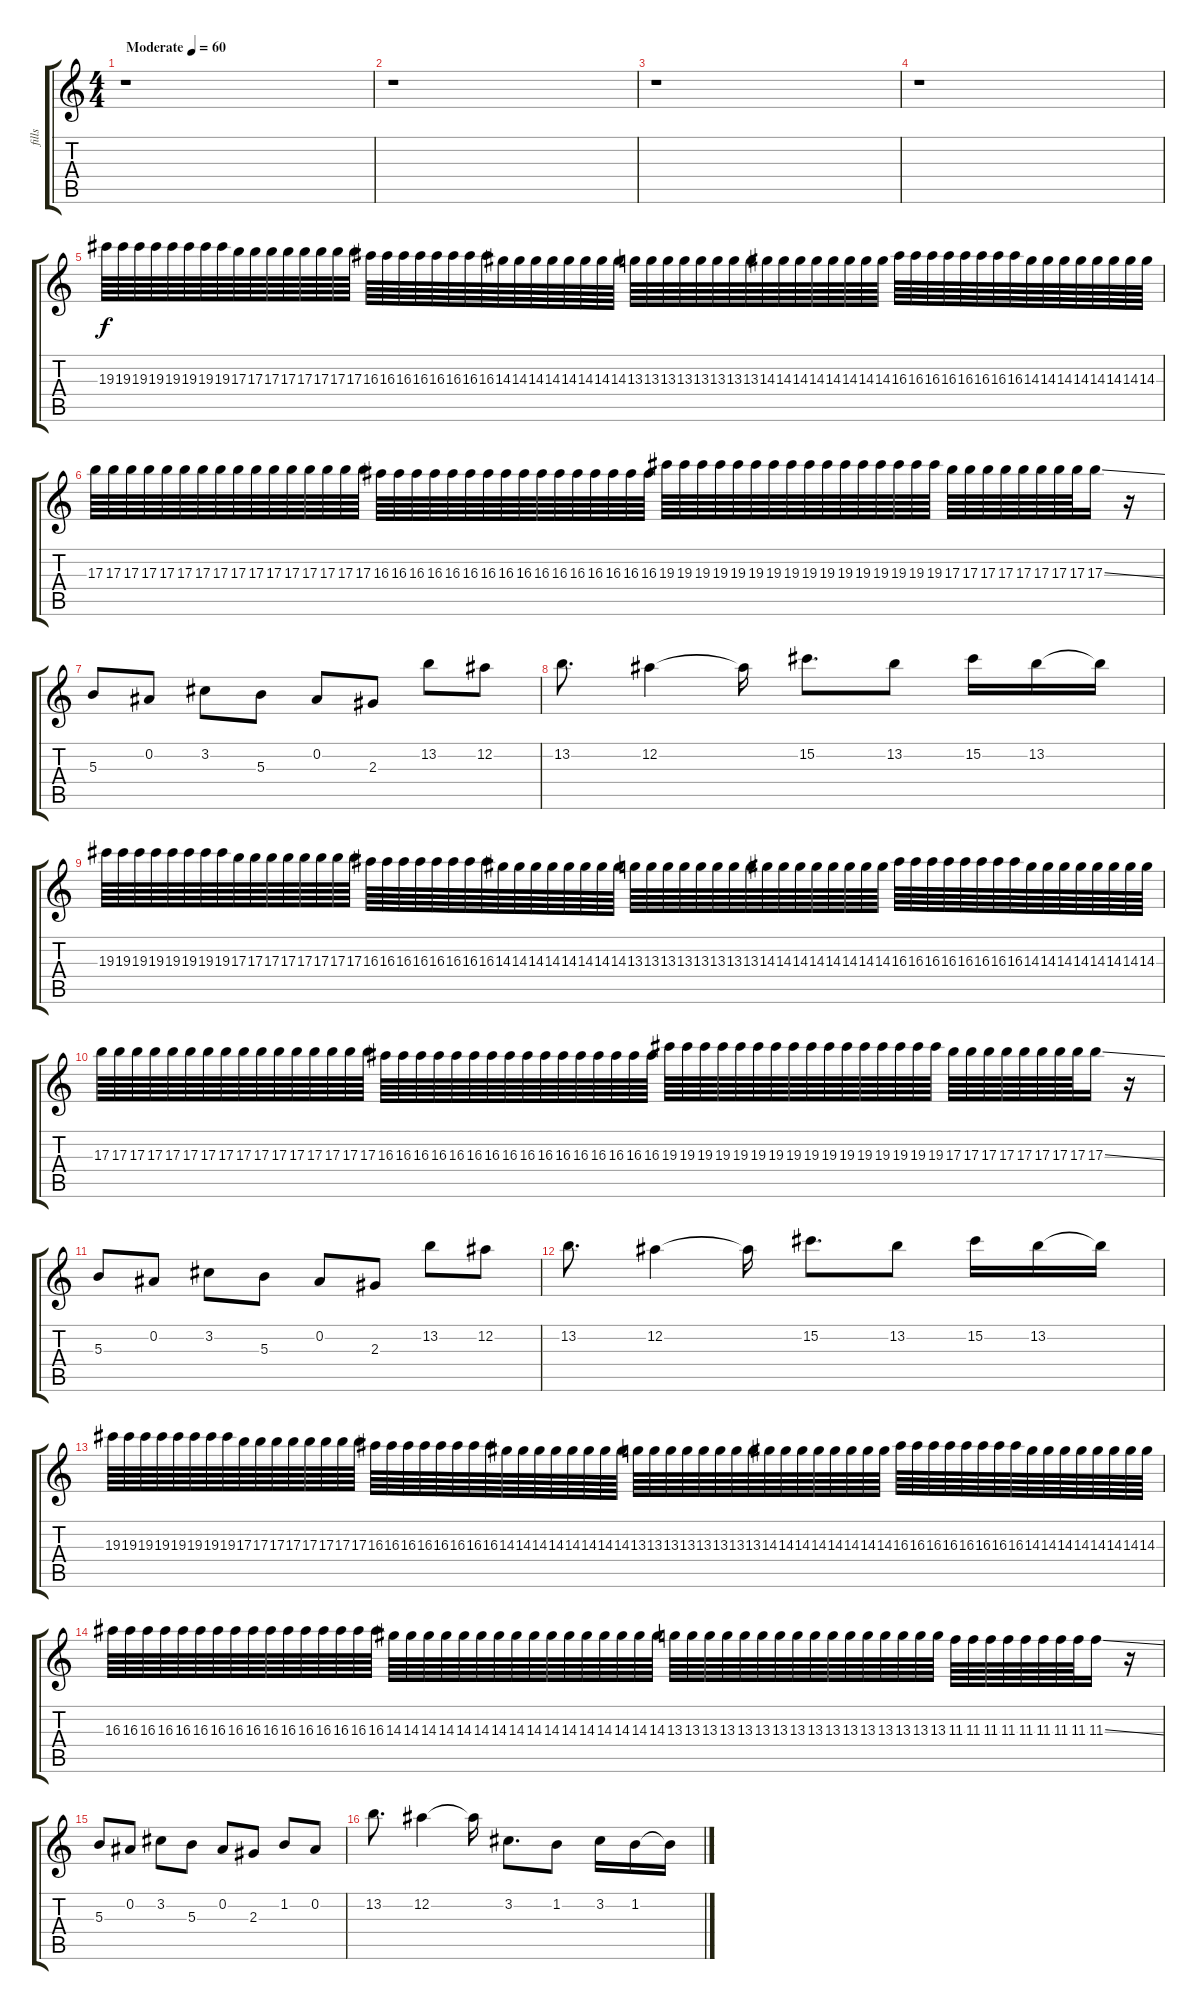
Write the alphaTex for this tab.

\track ("fills" "fills") {instrument electricguitarjazz}
\staff {score tabs}
\tuning (Eb4 Bb3 Gb3 Db3 Ab2 Eb2) {hide}
\ts (4 4)
\tempo (60 "Moderate")
\clef g2
\ks c
r.1{dy f instrument electricguitarjazz} |
r.1 |
r.1 |
r.1 |
19.3.64 19.3.64 19.3.64 19.3.64 19.3.64 19.3.64 19.3.64 19.3.64 17.3.64 17.3.64 17.3.64 17.3.64 17.3.64 17.3.64 17.3.64 17.3.64 16.3.64 16.3.64 16.3.64 16.3.64 16.3.64 16.3.64 16.3.64 16.3.64 14.3.64 14.3.64 14.3.64 14.3.64 14.3.64 14.3.64 14.3.64 14.3.64 13.3.64 13.3.64 13.3.64 13.3.64 13.3.64 13.3.64 13.3.64 13.3.64 14.3.64 14.3.64 14.3.64 14.3.64 14.3.64 14.3.64 14.3.64 14.3.64 16.3.64 16.3.64 16.3.64 16.3.64 16.3.64 16.3.64 16.3.64 16.3.64 14.3.64 14.3.64 14.3.64 14.3.64 14.3.64 14.3.64 14.3.64 14.3.64 |
17.3.64 17.3.64 17.3.64 17.3.64 17.3.64 17.3.64 17.3.64 17.3.64 17.3.64 17.3.64 17.3.64 17.3.64 17.3.64 17.3.64 17.3.64 17.3.64 16.3.64 16.3.64 16.3.64 16.3.64 16.3.64 16.3.64 16.3.64 16.3.64 16.3.64 16.3.64 16.3.64 16.3.64 16.3.64 16.3.64 16.3.64 16.3.64 19.3.64 19.3.64 19.3.64 19.3.64 19.3.64 19.3.64 19.3.64 19.3.64 19.3.64 19.3.64 19.3.64 19.3.64 19.3.64 19.3.64 19.3.64 19.3.64 17.3.64 17.3.64 17.3.64 17.3.64 17.3.64 17.3.64 17.3.64 17.3.64 17.3{ss}.16 r.16 |
5.3.8 0.2.8 3.2.8 5.3.8 0.2.8 2.3.8 13.2.8 12.2.8 |
13.2.8{d} 12.2.4 12.2{t}.16 15.2.8{d} 13.2.8 15.2.16 13.2.16 13.2{t}.16 |
19.3.64 19.3.64 19.3.64 19.3.64 19.3.64 19.3.64 19.3.64 19.3.64 17.3.64 17.3.64 17.3.64 17.3.64 17.3.64 17.3.64 17.3.64 17.3.64 16.3.64 16.3.64 16.3.64 16.3.64 16.3.64 16.3.64 16.3.64 16.3.64 14.3.64 14.3.64 14.3.64 14.3.64 14.3.64 14.3.64 14.3.64 14.3.64 13.3.64 13.3.64 13.3.64 13.3.64 13.3.64 13.3.64 13.3.64 13.3.64 14.3.64 14.3.64 14.3.64 14.3.64 14.3.64 14.3.64 14.3.64 14.3.64 16.3.64 16.3.64 16.3.64 16.3.64 16.3.64 16.3.64 16.3.64 16.3.64 14.3.64 14.3.64 14.3.64 14.3.64 14.3.64 14.3.64 14.3.64 14.3.64 |
17.3.64 17.3.64 17.3.64 17.3.64 17.3.64 17.3.64 17.3.64 17.3.64 17.3.64 17.3.64 17.3.64 17.3.64 17.3.64 17.3.64 17.3.64 17.3.64 16.3.64 16.3.64 16.3.64 16.3.64 16.3.64 16.3.64 16.3.64 16.3.64 16.3.64 16.3.64 16.3.64 16.3.64 16.3.64 16.3.64 16.3.64 16.3.64 19.3.64 19.3.64 19.3.64 19.3.64 19.3.64 19.3.64 19.3.64 19.3.64 19.3.64 19.3.64 19.3.64 19.3.64 19.3.64 19.3.64 19.3.64 19.3.64 17.3.64 17.3.64 17.3.64 17.3.64 17.3.64 17.3.64 17.3.64 17.3.64 17.3{ss}.16 r.16 |
5.3.8 0.2.8 3.2.8 5.3.8 0.2.8 2.3.8 13.2.8 12.2.8 |
13.2.8{d} 12.2.4 12.2{t}.16 15.2.8{d} 13.2.8 15.2.16 13.2.16 13.2{t}.16 |
\section ("" "")
19.3.64 19.3.64 19.3.64 19.3.64 19.3.64 19.3.64 19.3.64 19.3.64 17.3.64 17.3.64 17.3.64 17.3.64 17.3.64 17.3.64 17.3.64 17.3.64 16.3.64 16.3.64 16.3.64 16.3.64 16.3.64 16.3.64 16.3.64 16.3.64 14.3.64 14.3.64 14.3.64 14.3.64 14.3.64 14.3.64 14.3.64 14.3.64 13.3.64 13.3.64 13.3.64 13.3.64 13.3.64 13.3.64 13.3.64 13.3.64 14.3.64 14.3.64 14.3.64 14.3.64 14.3.64 14.3.64 14.3.64 14.3.64 16.3.64 16.3.64 16.3.64 16.3.64 16.3.64 16.3.64 16.3.64 16.3.64 14.3.64 14.3.64 14.3.64 14.3.64 14.3.64 14.3.64 14.3.64 14.3.64 |
16.3.64 16.3.64 16.3.64 16.3.64 16.3.64 16.3.64 16.3.64 16.3.64 16.3.64 16.3.64 16.3.64 16.3.64 16.3.64 16.3.64 16.3.64 16.3.64 14.3.64 14.3.64 14.3.64 14.3.64 14.3.64 14.3.64 14.3.64 14.3.64 14.3.64 14.3.64 14.3.64 14.3.64 14.3.64 14.3.64 14.3.64 14.3.64 13.3.64 13.3.64 13.3.64 13.3.64 13.3.64 13.3.64 13.3.64 13.3.64 13.3.64 13.3.64 13.3.64 13.3.64 13.3.64 13.3.64 13.3.64 13.3.64 11.3.64 11.3.64 11.3.64 11.3.64 11.3.64 11.3.64 11.3.64 11.3.64 11.3{ss}.16 r.16 |
5.3.8 0.2.8 3.2.8 5.3.8 0.2.8 2.3.8 1.2.8 0.2.8 |
13.2.8{d} 12.2.4 12.2{t}.16 3.2.8{d} 1.2.8 3.2.16 1.2.16 1.2{t}.16
